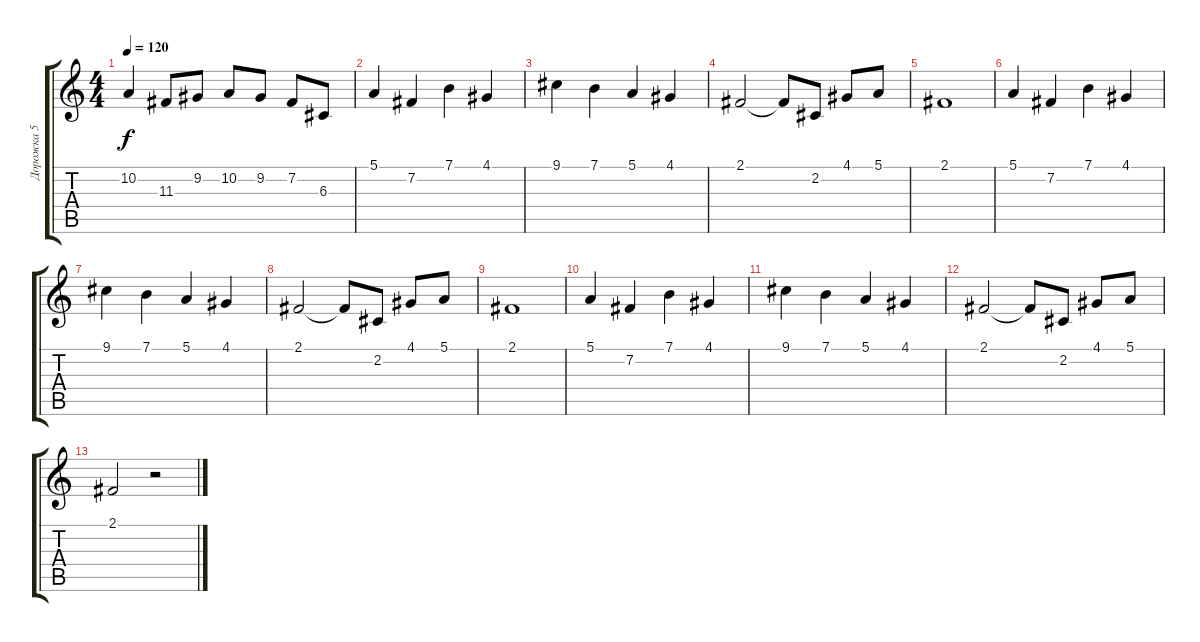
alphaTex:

\track ("Дорожка 5" "Дорожка 5") {instrument electricpiano2}
\staff {score tabs}
\tuning (E4 B3 G3 D3 A2 E2) {hide}
\ts (4 4)
\tempo 120
\clef g2
\ks c
10.2.4{dy f} 11.3.8 9.2.8 10.2.8 9.2.8 7.2.8 6.3.8 |
5.1.4 7.2.4 7.1.4 4.1.4 |
9.1.4 7.1.4 5.1.4 4.1.4 |
2.1.2 2.1{t}.8 2.2.8 4.1.8 5.1.8 |
2.1.1 |
5.1.4 7.2.4 7.1.4 4.1.4 |
9.1.4 7.1.4 5.1.4 4.1.4 |
2.1.2 2.1{t}.8 2.2.8 4.1.8 5.1.8 |
2.1.1 |
5.1.4 7.2.4 7.1.4 4.1.4 |
9.1.4 7.1.4 5.1.4 4.1.4 |
2.1.2 2.1{t}.8 2.2.8 4.1.8 5.1.8 |
2.1.2 r.2
